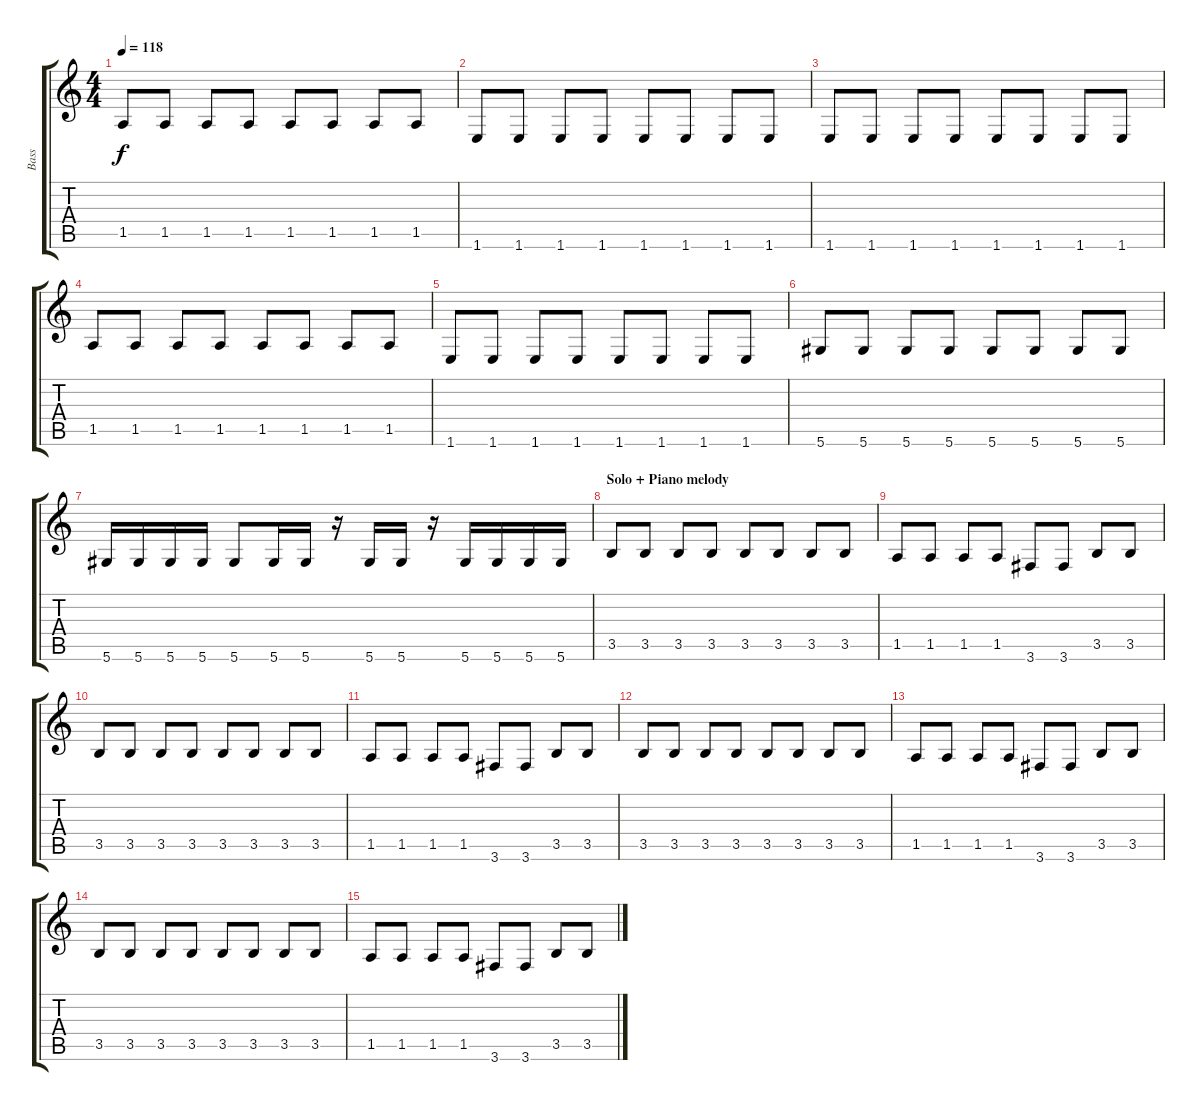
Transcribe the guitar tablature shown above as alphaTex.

\track ("Bass" "Bass") {instrument electricbassfinger}
\staff {score tabs}
\tuning (Eb4 Bb3 Gb3 Db3 Ab2 Eb2) {hide}
\ts (4 4)
\tempo 118
\clef g2
\ks c
1.5.8{dy f} 1.5.8 1.5.8 1.5.8 1.5.8 1.5.8 1.5.8 1.5.8 |
1.6.8 1.6.8 1.6.8 1.6.8 1.6.8 1.6.8 1.6.8 1.6.8 |
1.6.8 1.6.8 1.6.8 1.6.8 1.6.8 1.6.8 1.6.8 1.6.8 |
1.5.8 1.5.8 1.5.8 1.5.8 1.5.8 1.5.8 1.5.8 1.5.8 |
1.6.8 1.6.8 1.6.8 1.6.8 1.6.8 1.6.8 1.6.8 1.6.8 |
5.6.8 5.6.8 5.6.8 5.6.8 5.6.8 5.6.8 5.6.8 5.6.8 |
5.6.16 5.6.16 5.6.16 5.6.16 5.6.8 5.6.16 5.6.16 r.16 5.6.16 5.6.16 r.16 5.6.16 5.6.16 5.6.16 5.6.16 |
\section ("" "Solo + Piano melody")
3.5.8 3.5.8 3.5.8 3.5.8 3.5.8 3.5.8 3.5.8 3.5.8 |
1.5.8 1.5.8 1.5.8 1.5.8 3.6.8 3.6.8 3.5.8 3.5.8 |
3.5.8 3.5.8 3.5.8 3.5.8 3.5.8 3.5.8 3.5.8 3.5.8 |
1.5.8 1.5.8 1.5.8 1.5.8 3.6.8 3.6.8 3.5.8 3.5.8 |
3.5.8 3.5.8 3.5.8 3.5.8 3.5.8 3.5.8 3.5.8 3.5.8 |
1.5.8 1.5.8 1.5.8 1.5.8 3.6.8 3.6.8 3.5.8 3.5.8 |
3.5.8 3.5.8 3.5.8 3.5.8 3.5.8 3.5.8 3.5.8 3.5.8 |
1.5.8 1.5.8 1.5.8 1.5.8 3.6.8 3.6.8 3.5.8 3.5.8
